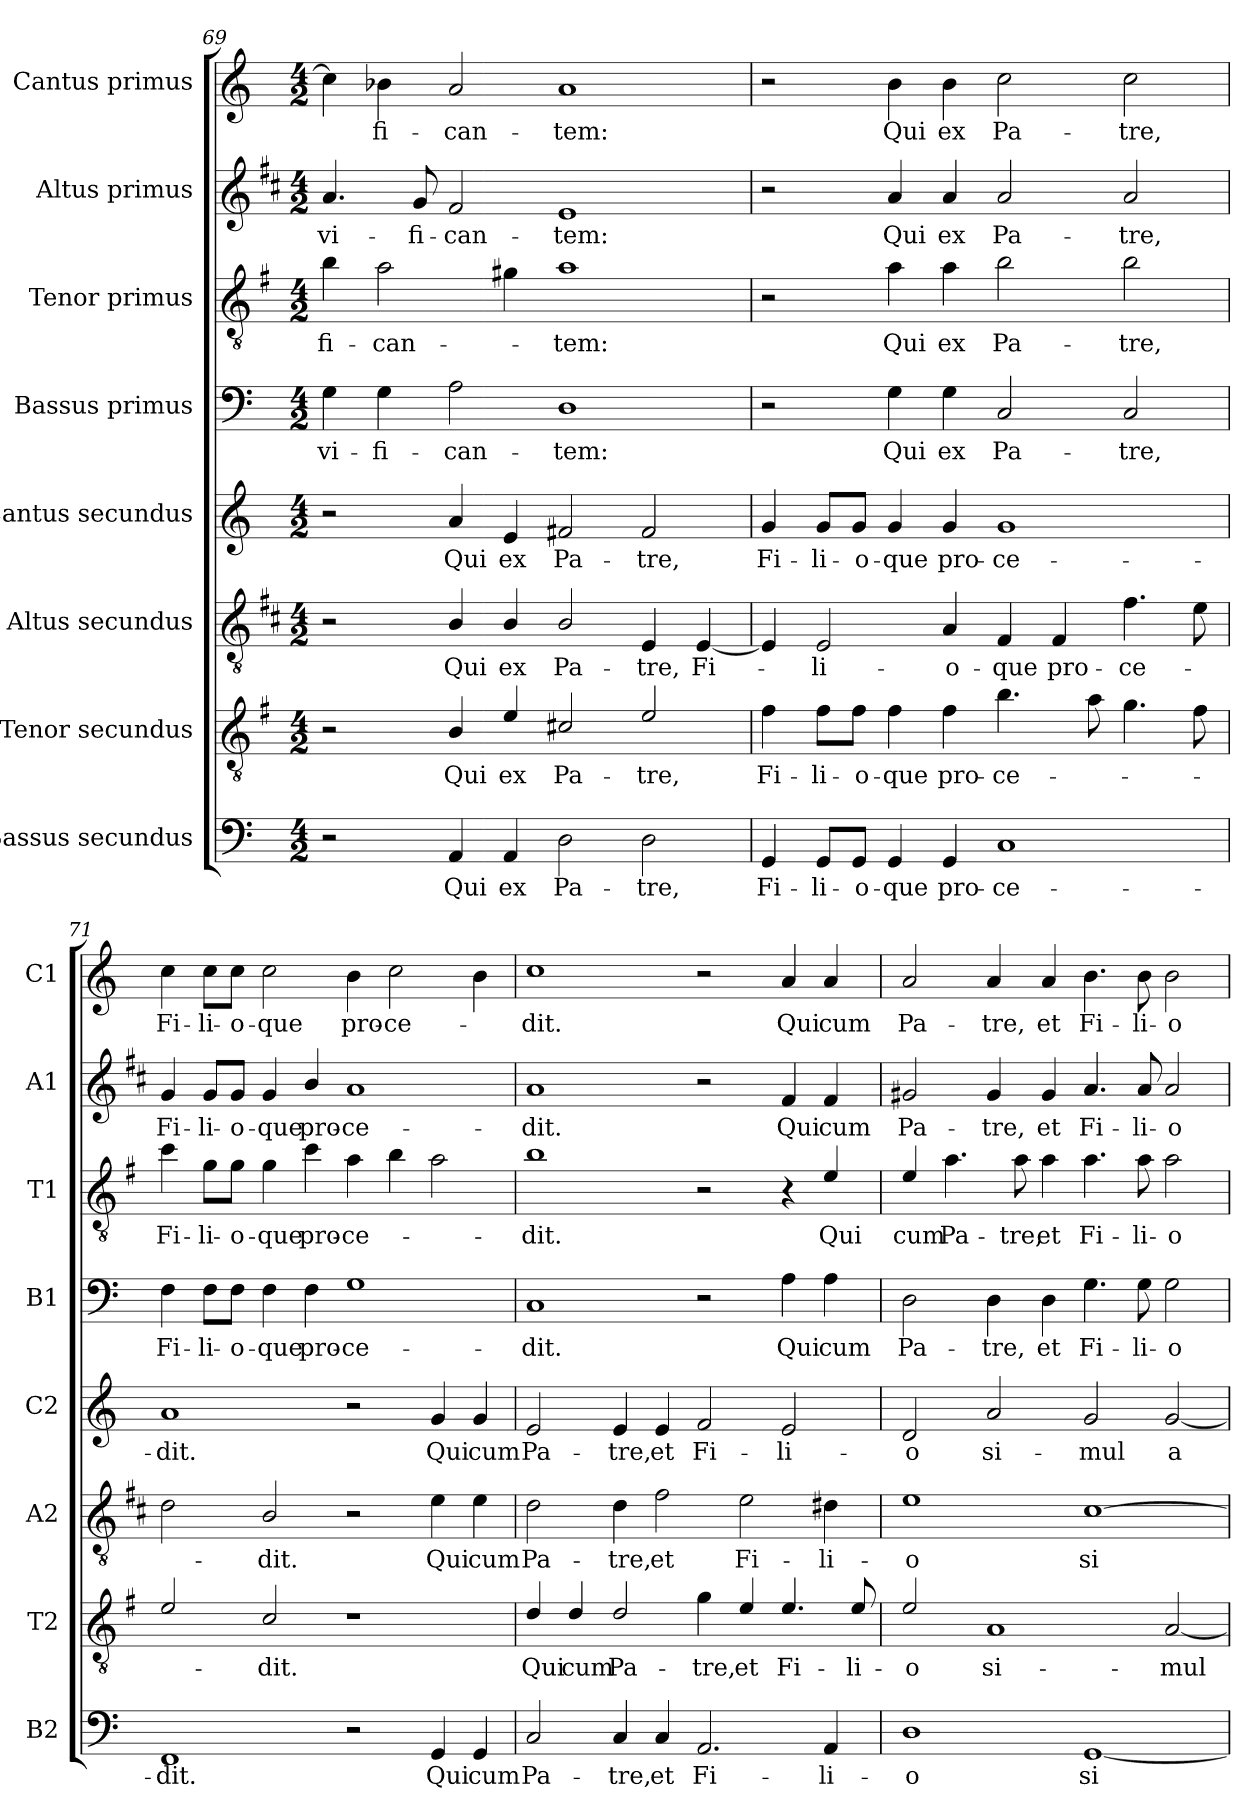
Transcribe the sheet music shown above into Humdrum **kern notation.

**kern	**text	**kern	**text	**kern	**text	**kern	**text	**kern	**text	**kern	**text	**kern	**text	**kern	**text
*part8	*part8	*part7	*part7	*part6	*part6	*part5	*part5	*part4	*part4	*part3	*part3	*part2	*part2	*part1	*part1
*staff8	*staff8	*staff7	*staff7	*staff6	*staff6	*staff5	*staff5	*staff4	*staff4	*staff3	*staff3	*staff2	*staff2	*staff1	*staff1
*I"Bassus secundus	*	*I"Tenor secundus	*	*I"Altus secundus	*	*I"Cantus secundus	*	*I"Bassus primus	*	*I"Tenor primus	*	*I"Altus primus	*	*I"Cantus primus	*
*I'B2	*	*I'T2	*	*I'A2	*	*I'C2	*	*I'B1	*	*I'T1	*	*I'A1	*	*I'C1	*
*clefF4	*	*clefGv2	*	*clefGv2	*	*clefG2	*	*clefF4	*	*clefGv2	*	*clefG2	*	*clefG2	*
*	*	*ITrd4c7	*	*ITrd1c2	*	*	*	*	*	*ITrd4c7	*	*ITrd1c2	*	*	*
*k[]	*	*k[]	*	*k[]	*	*k[]	*	*k[]	*	*k[]	*	*k[]	*	*k[]	*
*C:	*	*C:	*	*C:	*	*C:	*	*C:	*	*C:	*	*C:	*	*C:	*
*M4/2	*	*M4/2	*	*M4/2	*	*M4/2	*	*M4/2	*	*M4/2	*	*M4/2	*	*M4/2	*
=69	=69	=69	=69	=69	=69	=69	=69	=69	=69	=69	=69	=69	=69	=69	=69
!	!	!	!	!	!	!	!	!	!LO:LY:b	!	!LO:LY:b	!	!LO:LY:b	!	!
2r	.	2r	.	2r	.	2r	.	4G\	-vi-	4e\	-fi-	4.g/	-vi-	4cc\]	.
!	!	!	!	!	!	!	!	!	!LO:LY:b	!	!LO:LY:b	!	!	!	!LO:LY:b
.	.	.	.	.	.	.	.	4G\	-fi-	2d\	-can-	.	.	4b-X\	-fi-
!	!	!	!	!	!	!	!	!	!	!	!	!	!LO:LY:b	!	!
.	.	.	.	.	.	.	.	.	.	.	.	8f/	-fi-	.	.
!	!LO:LY:b	!	!LO:LY:b	!	!LO:LY:b	!	!LO:LY:b	!	!LO:LY:b	!	!	!	!LO:LY:b	!	!LO:LY:b
4AA/	Qui	4E/	Qui	4A/	Qui	4a/	Qui	2A\	-can-	.	.	2e/	-can-	2a/	-can-
!	!LO:LY:b	!	!LO:LY:b	!	!LO:LY:b	!	!LO:LY:b	!	!	!	!	!	!	!	!
4AA/	ex	4A/	ex	4A/	ex	4e/	ex	.	.	4c#X\	.	.	.	.	.
!	!LO:LY:b	!	!LO:LY:b	!	!LO:LY:b	!	!LO:LY:b	!	!LO:LY:b	!	!LO:LY:b	!	!LO:LY:b	!	!LO:LY:b
2D\	Pa-	2F#X/	Pa-	2A/	Pa-	2f#X/	Pa-	1D	-tem:	1d	-tem:	1d	-tem:	1a	-tem:
!	!LO:LY:b	!	!LO:LY:b	!	!LO:LY:b	!	!LO:LY:b	!	!	!	!	!	!	!	!
2D\	-tre,	2A/	-tre,	4D/	-tre,	2f#/	-tre,	.	.	.	.	.	.	.	.
!	!	!	!	!	!LO:LY:b	!	!	!	!	!	!	!	!	!	!
.	.	.	.	[4D/	Fi-	.	.	.	.	.	.	.	.	.	.
=70	=70	=70	=70	=70	=70	=70	=70	=70	=70	=70	=70	=70	=70	=70	=70
!	!LO:LY:b	!	!LO:LY:b	!	!	!	!LO:LY:b	!	!	!	!	!	!	!	!
4GG/	Fi-	4B\	Fi-	4D/]	.	4g/	Fi-	2r	.	2r	.	2r	.	2r	.
!	!LO:LY:b	!	!LO:LY:b	!	!LO:LY:b	!	!LO:LY:b	!	!	!	!	!	!	!	!
8GG/L	-li-	8B\L	-li-	2D/	-li-	8g/L	-li-	.	.	.	.	.	.	.	.
!	!LO:LY:b	!	!LO:LY:b	!	!	!	!LO:LY:b	!	!	!	!	!	!	!	!
8GG/J	-o-	8B\J	-o-	.	.	8g/J	-o-	.	.	.	.	.	.	.	.
!	!LO:LY:b	!	!LO:LY:b	!	!	!	!LO:LY:b	!	!LO:LY:b	!	!LO:LY:b	!	!LO:LY:b	!	!LO:LY:b
4GG/	-que	4B\	-que	.	.	4g/	-que	4G\	Qui	4d\	Qui	4g/	Qui	4b\	Qui
!	!LO:LY:b	!	!LO:LY:b	!	!LO:LY:b	!	!LO:LY:b	!	!LO:LY:b	!	!LO:LY:b	!	!LO:LY:b	!	!LO:LY:b
4GG/	pro-	4B\	pro-	4G/	-o-	4g/	pro-	4G\	ex	4d\	ex	4g/	ex	4b\	ex
!	!LO:LY:b	!	!LO:LY:b	!	!LO:LY:b	!	!LO:LY:b	!	!LO:LY:b	!	!LO:LY:b	!	!LO:LY:b	!	!LO:LY:b
1C	-ce-	4.e\	-ce-	4E/	-que	1g	-ce-	2C/	Pa-	2e\	Pa-	2g/	Pa-	2cc\	Pa-
!	!	!	!	!	!LO:LY:b	!	!	!	!	!	!	!	!	!	!
.	.	.	.	4E/	pro-	.	.	.	.	.	.	.	.	.	.
.	.	8d\	.	.	.	.	.	.	.	.	.	.	.	.	.
!	!	!	!	!	!LO:LY:b	!	!	!	!LO:LY:b	!	!LO:LY:b	!	!LO:LY:b	!	!LO:LY:b
.	.	4.c\	.	4.e\	-ce-	.	.	2C/	-tre,	2e\	-tre,	2g/	-tre,	2cc\	-tre,
.	.	8B\	.	8d\	.	.	.	.	.	.	.	.	.	.	.
!!LO:PB:g=z
=71	=71	=71	=71	=71	=71	=71	=71	=71	=71	=71	=71	=71	=71	=71	=71
!	!LO:LY:b	!	!	!	!	!	!LO:LY:b	!	!LO:LY:b	!	!LO:LY:b	!	!LO:LY:b	!	!LO:LY:b
1FF	-dit.	2A/	.	2c\	.	1a	-dit.	4F\	Fi-	4f\	Fi-	4f/	Fi-	4cc\	Fi-
!	!	!	!	!	!	!	!	!	!LO:LY:b	!	!LO:LY:b	!	!LO:LY:b	!	!LO:LY:b
.	.	.	.	.	.	.	.	8F\L	-li-	8c\L	-li-	8f/L	-li-	8cc\L	-li-
!	!	!	!	!	!	!	!	!	!LO:LY:b	!	!LO:LY:b	!	!LO:LY:b	!	!LO:LY:b
.	.	.	.	.	.	.	.	8F\J	-o-	8c\J	-o-	8f/J	-o-	8cc\J	-o-
!	!	!	!LO:LY:b	!	!LO:LY:b	!	!	!	!LO:LY:b	!	!LO:LY:b	!	!LO:LY:b	!	!LO:LY:b
.	.	2F/	-dit.	2A/	-dit.	.	.	4F\	-que	4c\	-que	4f/	-que	2cc\	-que
!	!	!	!	!	!	!	!	!	!LO:LY:b	!	!LO:LY:b	!	!LO:LY:b	!	!
.	.	.	.	.	.	.	.	4F\	pro-	4f\	pro-	4a/	pro-	.	.
!	!	!	!	!	!	!	!	!	!LO:LY:b	!	!LO:LY:b	!	!LO:LY:b	!	!LO:LY:b
2r	.	1r	.	2r	.	2r	.	1G	-ce-	4d\	-ce-	1g	-ce-	4b\	pro-
!	!	!	!	!	!	!	!	!	!	!	!	!	!	!	!LO:LY:b
.	.	.	.	.	.	.	.	.	.	4e\	.	.	.	2cc\	-ce-
!	!LO:LY:b	!	!	!	!LO:LY:b	!	!LO:LY:b	!	!	!	!	!	!	!	!
4GG/	Qui	.	.	4d\	Qui	4g/	Qui	.	.	2d\	.	.	.	.	.
!	!LO:LY:b	!	!	!	!LO:LY:b	!	!LO:LY:b	!	!	!	!	!	!	!	!
4GG/	cum	.	.	4d\	cum	4g/	cum	.	.	.	.	.	.	4b\	.
=72	=72	=72	=72	=72	=72	=72	=72	=72	=72	=72	=72	=72	=72	=72	=72
!	!LO:LY:b	!	!LO:LY:b	!	!LO:LY:b	!	!LO:LY:b	!	!LO:LY:b	!	!LO:LY:b	!	!LO:LY:b	!	!LO:LY:b
2C/	Pa-	4G/	Qui	2c\	Pa-	2e/	Pa-	1C	-dit.	1e	-dit.	1g	-dit.	1cc	-dit.
!	!	!	!LO:LY:b	!	!	!	!	!	!	!	!	!	!	!	!
.	.	4G/	cum	.	.	.	.	.	.	.	.	.	.	.	.
!	!LO:LY:b	!	!LO:LY:b	!	!LO:LY:b	!	!LO:LY:b	!	!	!	!	!	!	!	!
4C/	-tre,	2G/	Pa-	4c\	-tre,	4e/	-tre,	.	.	.	.	.	.	.	.
!	!LO:LY:b	!	!	!	!LO:LY:b	!	!LO:LY:b	!	!	!	!	!	!	!	!
4C/	et	.	.	2e\	et	4e/	et	.	.	.	.	.	.	.	.
!	!LO:LY:b	!	!LO:LY:b	!	!	!	!LO:LY:b	!	!	!	!	!	!	!	!
2.AA/	Fi-	4c\	-tre,	.	.	2f/	Fi-	2r	.	2r	.	2r	.	2r	.
!	!	!	!LO:LY:b	!	!LO:LY:b	!	!	!	!	!	!	!	!	!	!
.	.	4A/	et	2d\	Fi-	.	.	.	.	.	.	.	.	.	.
!	!	!	!LO:LY:b	!	!	!	!LO:LY:b	!	!LO:LY:b	!	!	!	!LO:LY:b	!	!LO:LY:b
.	.	4.A/	Fi-	.	.	2e/	-li-	4A\	Qui	4r	.	4e/	Qui	4a/	Qui
!	!LO:LY:b	!	!	!	!LO:LY:b	!	!	!	!LO:LY:b	!	!LO:LY:b	!	!LO:LY:b	!	!LO:LY:b
4AA/	-li-	.	.	4c#X\	-li-	.	.	4A\	cum	4A/	Qui	4e/	cum	4a/	cum
!	!	!	!LO:LY:b	!	!	!	!	!	!	!	!	!	!	!	!
.	.	8A/	-li-	.	.	.	.	.	.	.	.	.	.	.	.
=73	=73	=73	=73	=73	=73	=73	=73	=73	=73	=73	=73	=73	=73	=73	=73
!	!LO:LY:b	!	!LO:LY:b	!	!LO:LY:b	!	!LO:LY:b	!	!LO:LY:b	!	!LO:LY:b	!	!LO:LY:b	!	!LO:LY:b
1D	-o	2A/	-o	1d	-o	2d/	-o	2D\	Pa-	4A/	cum	2f#X/	Pa-	2a/	Pa-
!	!	!	!	!	!	!	!	!	!	!	!LO:LY:b	!	!	!	!
.	.	.	.	.	.	.	.	.	.	4.d\	Pa-	.	.	.	.
!	!	!	!LO:LY:b	!	!	!	!LO:LY:b	!	!LO:LY:b	!	!	!	!LO:LY:b	!	!LO:LY:b
.	.	1D	si-	.	.	2a/	si-	4D\	-tre,	.	.	4f#/	-tre,	4a/	-tre,
!	!	!	!	!	!	!	!	!	!	!	!LO:LY:b	!	!	!	!
.	.	.	.	.	.	.	.	.	.	8d\	-tre,	.	.	.	.
!	!	!	!	!	!	!	!	!	!LO:LY:b	!	!LO:LY:b	!	!LO:LY:b	!	!LO:LY:b
.	.	.	.	.	.	.	.	4D\	et	4d\	et	4f#/	et	4a/	et
!	!LO:LY:b	!	!	!	!LO:LY:b	!	!LO:LY:b	!	!LO:LY:b	!	!LO:LY:b	!	!LO:LY:b	!	!LO:LY:b
[1GG	si-	.	.	[1B	si-	2g/	-mul	4.G\	Fi-	4.d\	Fi-	4.g/	Fi-	4.b\	Fi-
!	!	!	!	!	!	!	!	!	!LO:LY:b	!	!LO:LY:b	!	!LO:LY:b	!	!LO:LY:b
.	.	.	.	.	.	.	.	8G\	-li-	8d\	-li-	8g/	-li-	8b\	-li-
!	!	!	!LO:LY:b	!	!	!	!LO:LY:b	!	!LO:LY:b	!	!LO:LY:b	!	!LO:LY:b	!	!LO:LY:b
.	.	[2D/	-mul	.	.	[2g/	a-	2G\	-o	2d\	-o	2g/	-o	2b\	-o
=	=	=	=	=	=	=	=	=	=	=	=	=	=	=	=
*-	*-	*-	*-	*-	*-	*-	*-	*-	*-	*-	*-	*-	*-	*-	*-
